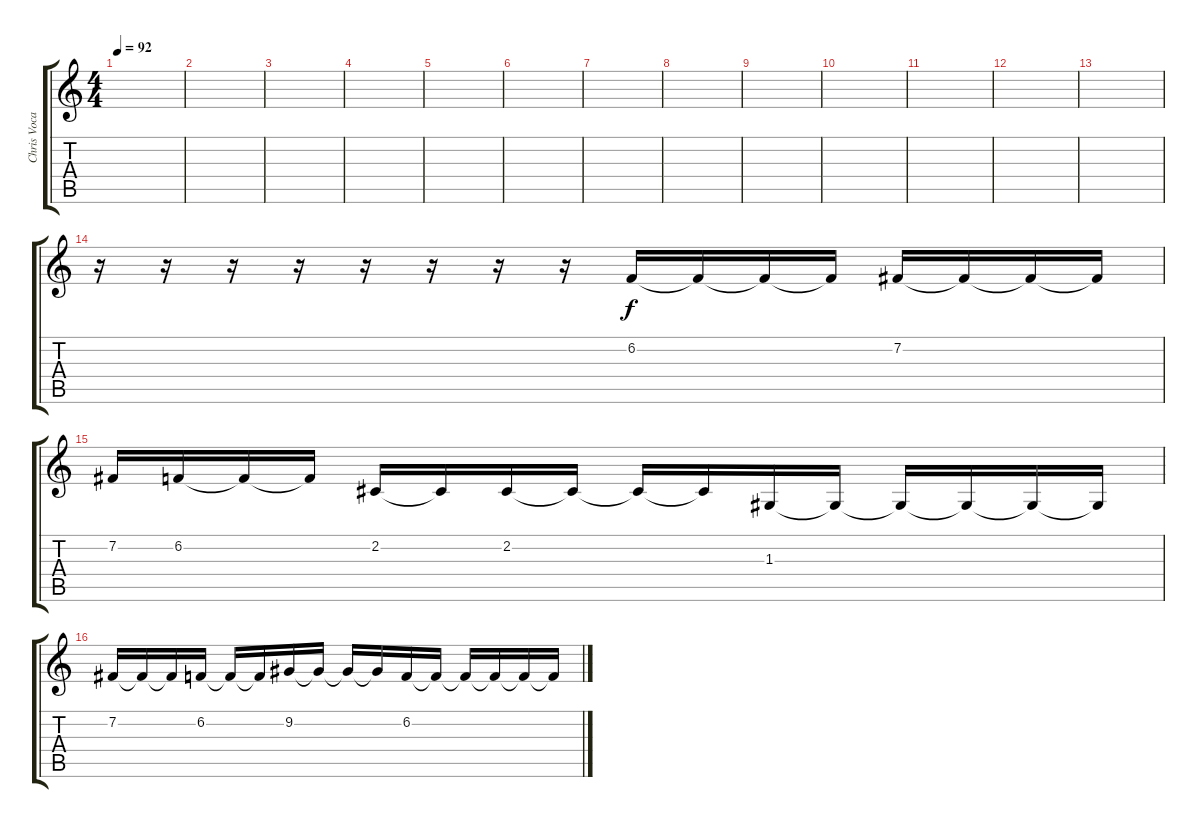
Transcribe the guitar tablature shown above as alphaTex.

\track ("Chris Vocals" "Chris Voca") {instrument oboe}
\staff {score tabs}
\tuning (E4 B3 G3 D3 A2 E2) {hide}
\ts (4 4)
\tempo 92
\clef g2
\ks c
|
|
|
|
|
|
|
|
|
|
|
|
|
r.16 r.16 r.16 r.16 r.16 r.16 r.16 r.16 6.2.16 6.2{t}.16 6.2{t}.16 6.2{t}.16 7.2.16 7.2{t}.16 7.2{t}.16 7.2{t}.16 |
7.2.16 6.2.16 6.2{t}.16 6.2{t}.16 2.2.16 2.2{t}.16 2.2.16 2.2{t}.16 2.2{t}.16 2.2{t}.16 1.3.16 1.3{t}.16 1.3{t}.16 1.3{t}.16 1.3{t}.16 1.3{t}.16 |
7.2.16 7.2{t}.16 7.2{t}.16 6.2.16 6.2{t}.16 6.2{t}.16 9.2.16 9.2{t}.16 9.2{t}.16 9.2{t}.16 6.2.16 6.2{t}.16 6.2{t}.16 6.2{t}.16 6.2{t}.16 6.2{t}.16
